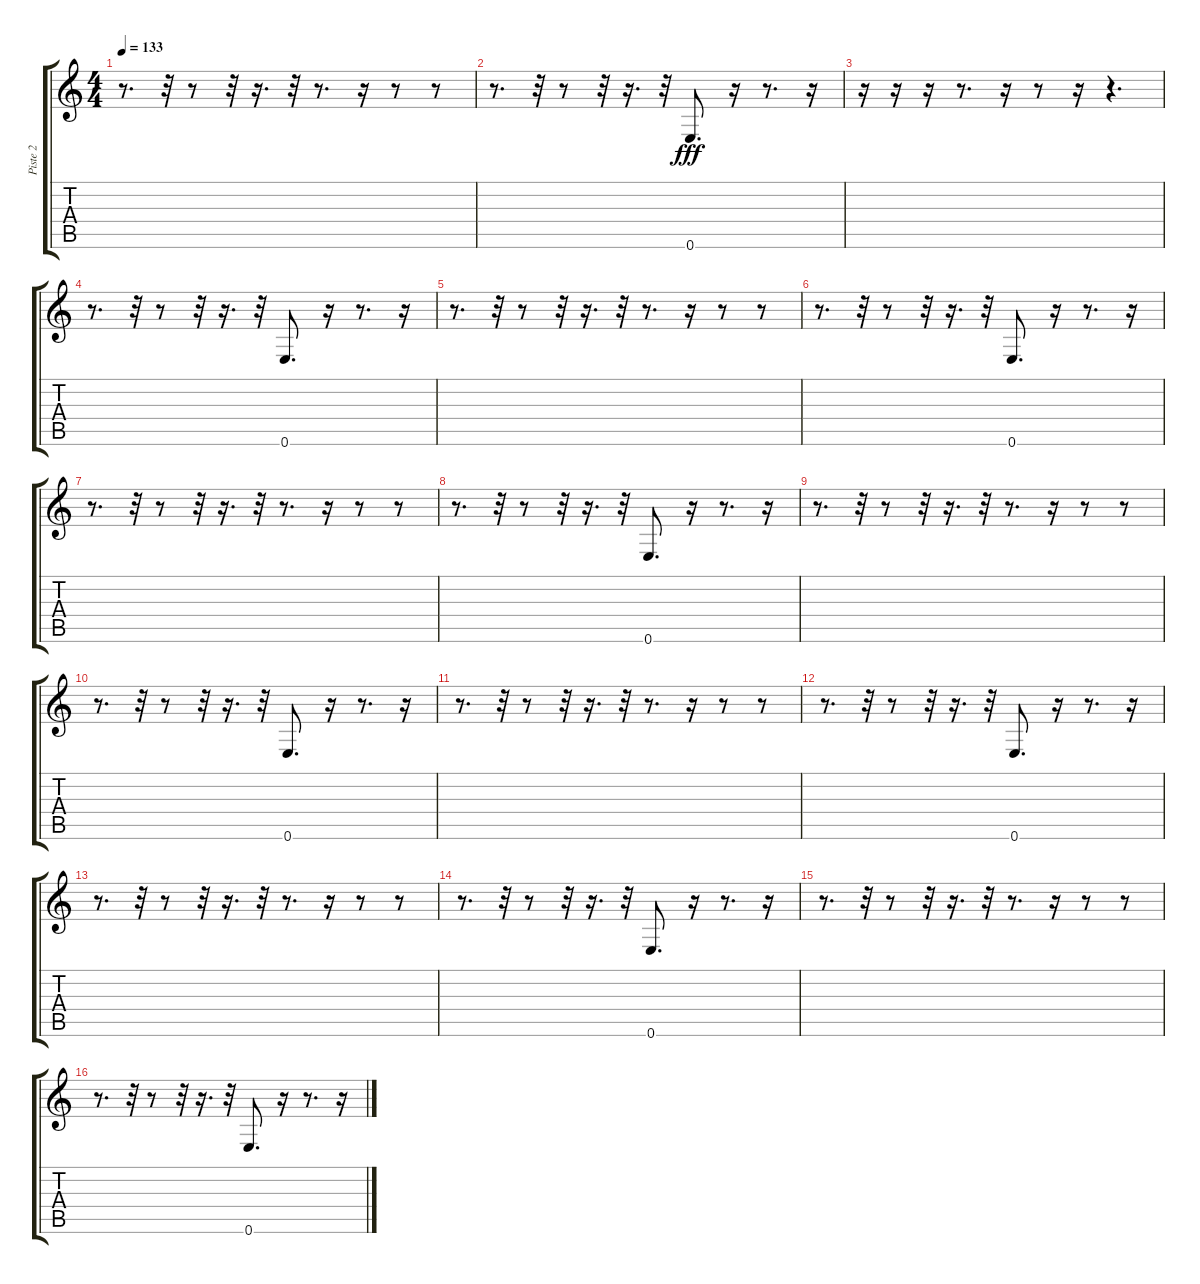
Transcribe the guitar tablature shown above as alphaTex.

\track ("Piste 2" "Piste 2") {instrument electricbassfinger}
\staff {score tabs}
\tuning (E4 B3 G3 D3 A2 E2) {hide}
\ts (4 4)
\tempo 133
\clef g2
\ks c
r.8{d dy fff} r.32 r.8 r.32 r.16{d} r.32 r.8{d} r.16 r.8 r.8 |
r.8{d} r.32 r.8 r.32 r.16{d} r.32 0.6.8{d} r.16 r.8{d} r.16 |
r.16 r.16 r.16 r.8{d} r.16 r.8 r.16 r.4{d} |
r.8{d} r.32 r.8 r.32 r.16{d} r.32 0.6.8{d} r.16 r.8{d} r.16 |
r.8{d} r.32 r.8 r.32 r.16{d} r.32 r.8{d} r.16 r.8 r.8 |
r.8{d} r.32 r.8 r.32 r.16{d} r.32 0.6.8{d} r.16 r.8{d} r.16 |
r.8{d} r.32 r.8 r.32 r.16{d} r.32 r.8{d} r.16 r.8 r.8 |
r.8{d} r.32 r.8 r.32 r.16{d} r.32 0.6.8{d} r.16 r.8{d} r.16 |
r.8{d} r.32 r.8 r.32 r.16{d} r.32 r.8{d} r.16 r.8 r.8 |
r.8{d} r.32 r.8 r.32 r.16{d} r.32 0.6.8{d} r.16 r.8{d} r.16 |
r.8{d} r.32 r.8 r.32 r.16{d} r.32 r.8{d} r.16 r.8 r.8 |
r.8{d} r.32 r.8 r.32 r.16{d} r.32 0.6.8{d} r.16 r.8{d} r.16 |
r.8{d} r.32 r.8 r.32 r.16{d} r.32 r.8{d} r.16 r.8 r.8 |
r.8{d} r.32 r.8 r.32 r.16{d} r.32 0.6.8{d} r.16 r.8{d} r.16 |
r.8{d} r.32 r.8 r.32 r.16{d} r.32 r.8{d} r.16 r.8 r.8 |
r.8{d} r.32 r.8 r.32 r.16{d} r.32 0.6.8{d} r.16 r.8{d} r.16
